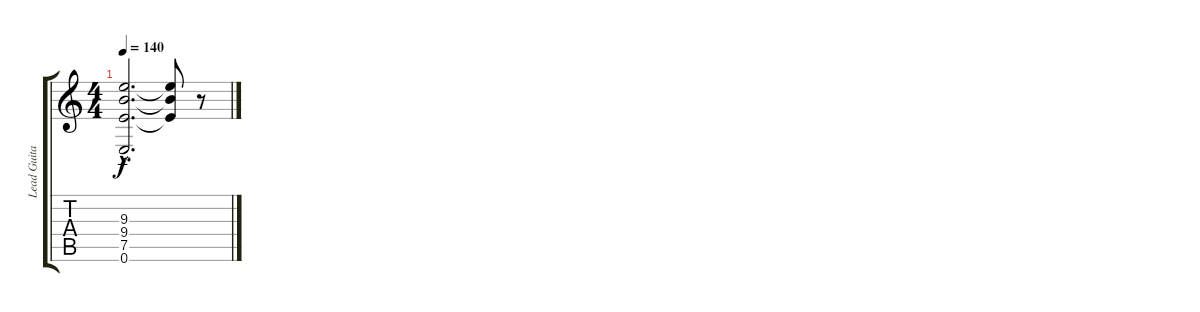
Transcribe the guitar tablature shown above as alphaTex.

\track ("Lead Guitar" "Lead Guita") {instrument distortionguitar}
\staff {score tabs}
\tuning (E4 B3 G3 D3 A2 E2) {hide}
\ts (4 4)
\tempo 140
\clef g2
\ks c
(9.3{hac} 9.4{hac} 7.5{hac} 0.6{hac}).2{d dy f} (9.3{t} 9.4{t} 7.5{t}).8 r.8
